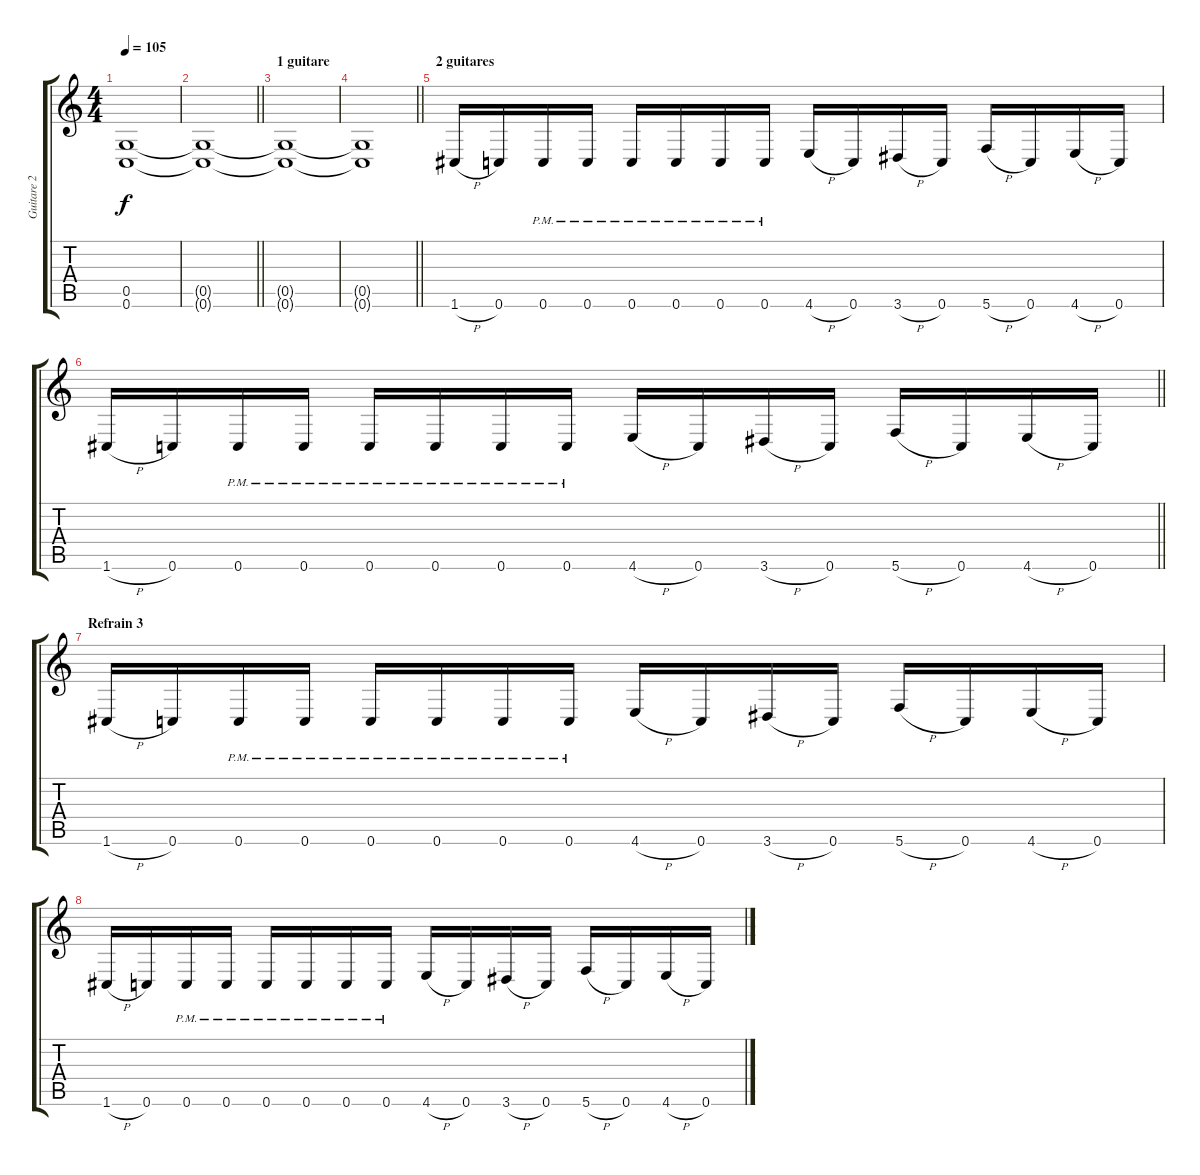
\track ("Guitare 2" "Guitare 2") {instrument distortionguitar}
\staff {score tabs}
\tuning (D4 A3 F3 C3 G2 C2) {hide}
\ts (4 4)
\tempo 105
\clef g2
\ks c
(0.5 0.6).1{dy f} |
\barLineRight lightlight
(0.5{t} 0.6{t}).1 |
\section ("" "1 guitare")
(0.5{t} 0.6{t}).1 |
\barLineRight lightlight
(0.5{t} 0.6{t}).1 |
\section ("" "2 guitares")
1.6{h}.16 0.6.16 0.6{pm}.16 0.6{pm}.16 0.6{pm}.16 0.6{pm}.16 0.6{pm}.16 0.6{pm}.16 4.6{h}.16 0.6.16 3.6{h}.16 0.6.16 5.6{h}.16 0.6.16 4.6{h}.16 0.6.16 |
\barLineRight lightlight
1.6{h}.16 0.6.16 0.6{pm}.16 0.6{pm}.16 0.6{pm}.16 0.6{pm}.16 0.6{pm}.16 0.6{pm}.16 4.6{h}.16 0.6.16 3.6{h}.16 0.6.16 5.6{h}.16 0.6.16 4.6{h}.16 0.6.16 |
\section ("" "Refrain 3")
1.6{h}.16 0.6.16 0.6{pm}.16 0.6{pm}.16 0.6{pm}.16 0.6{pm}.16 0.6{pm}.16 0.6{pm}.16 4.6{h}.16 0.6.16 3.6{h}.16 0.6.16 5.6{h}.16 0.6.16 4.6{h}.16 0.6.16 |
1.6{h}.16 0.6.16 0.6{pm}.16 0.6{pm}.16 0.6{pm}.16 0.6{pm}.16 0.6{pm}.16 0.6{pm}.16 4.6{h}.16 0.6.16 3.6{h}.16 0.6.16 5.6{h}.16 0.6.16 4.6{h}.16 0.6.16
